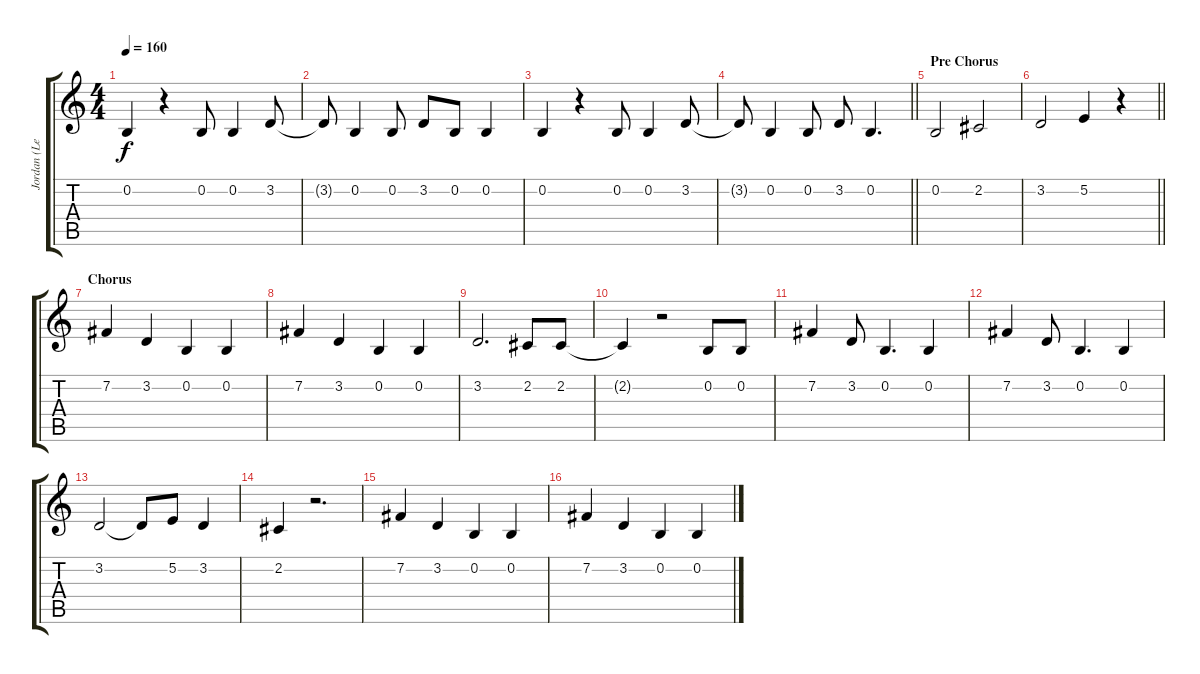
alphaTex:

\track ("Jordan (Lead Vocals)" "Jordan (Le") {instrument altosax}
\staff {score tabs}
\tuning (E4 B3 G3 D3 A2 E2) {hide}
\ts (4 4)
\tempo 160
\clef g2
\ks c
0.2.4{dy f} r.4 0.2.8 0.2.4 3.2.8 |
3.2{t}.8 0.2.4 0.2.8 3.2.8 0.2.8 0.2.4 |
0.2.4 r.4 0.2.8 0.2.4 3.2.8 |
\barLineRight lightlight
3.2{t}.8 0.2.4 0.2.8 3.2.8 0.2.4{d} |
\section ("" "Pre Chorus")
0.2.2 2.2.2 |
\barLineRight lightlight
3.2.2 5.2.4 r.4 |
\section ("" "Chorus")
7.2.4 3.2.4 0.2.4 0.2.4 |
7.2.4 3.2.4 0.2.4 0.2.4 |
3.2.2{d} 2.2.8 2.2.8 |
2.2{t}.4 r.2 0.2.8 0.2.8 |
7.2.4 3.2.8 0.2.4{d} 0.2.4 |
7.2.4 3.2.8 0.2.4{d} 0.2.4 |
3.2.2 3.2{t}.8 5.2.8 3.2.4 |
2.2.4 r.2{d} |
7.2.4 3.2.4 0.2.4 0.2.4 |
7.2.4 3.2.4 0.2.4 0.2.4
